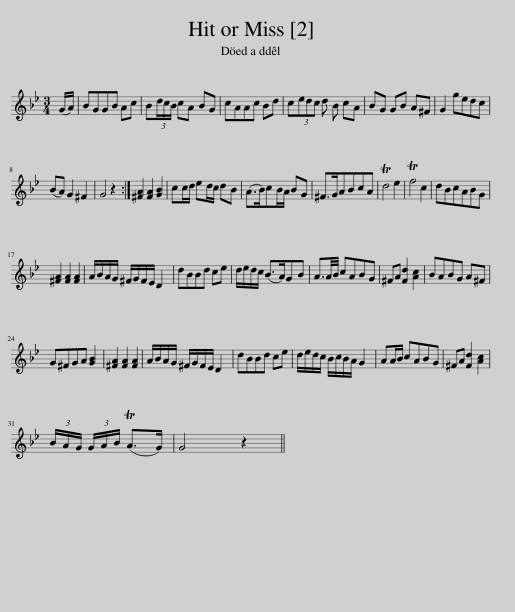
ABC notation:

X:1
L:1/8
M:3/4
I:linebreak $
K:Gmin
V:1 treble
V:1
 (G/A/) | BGGB Ac | B(3d/c/B/ cA BG | cAAc Bd | c(3edc d B cA | %5
 BG GB A^F | G2 gedc |$ (BA) G2 ^F2 | G4 z2 :| [^FA]2 [FA]2 [GB]2 | %10
 cc/d/ ed/c/ dB | (A>B)cB/A/ BG | ^F>GABcA | Td4 e2 | Tf4 c2 | %15
 dBcABG |$ [^FA]2 [FA]2 [FA]2 | A/B/A/G/ ^F/G/F/E/ D2 | dBBd ce | d/e/d/c/ (B>A)GB | %20
 A3/2A/4B/4 cABG | ^FA [Fd]2 [Ac]2 | BABG A^F |$ G^FGA [GB]2 | [^FA]2 [FA]2 [FA]2 | %25
 A/B/A/G/ ^F/G/F/E/ D2 | dBBd ce | d/e/d/c/ B/c/B/A/ G2 | AA/B/ cABG | ^FA [Fd]2 [Ac]2 |$ %30
 (3B/A/G/ (3G/A/B/ (TA>G) | G4 z2 || %32
